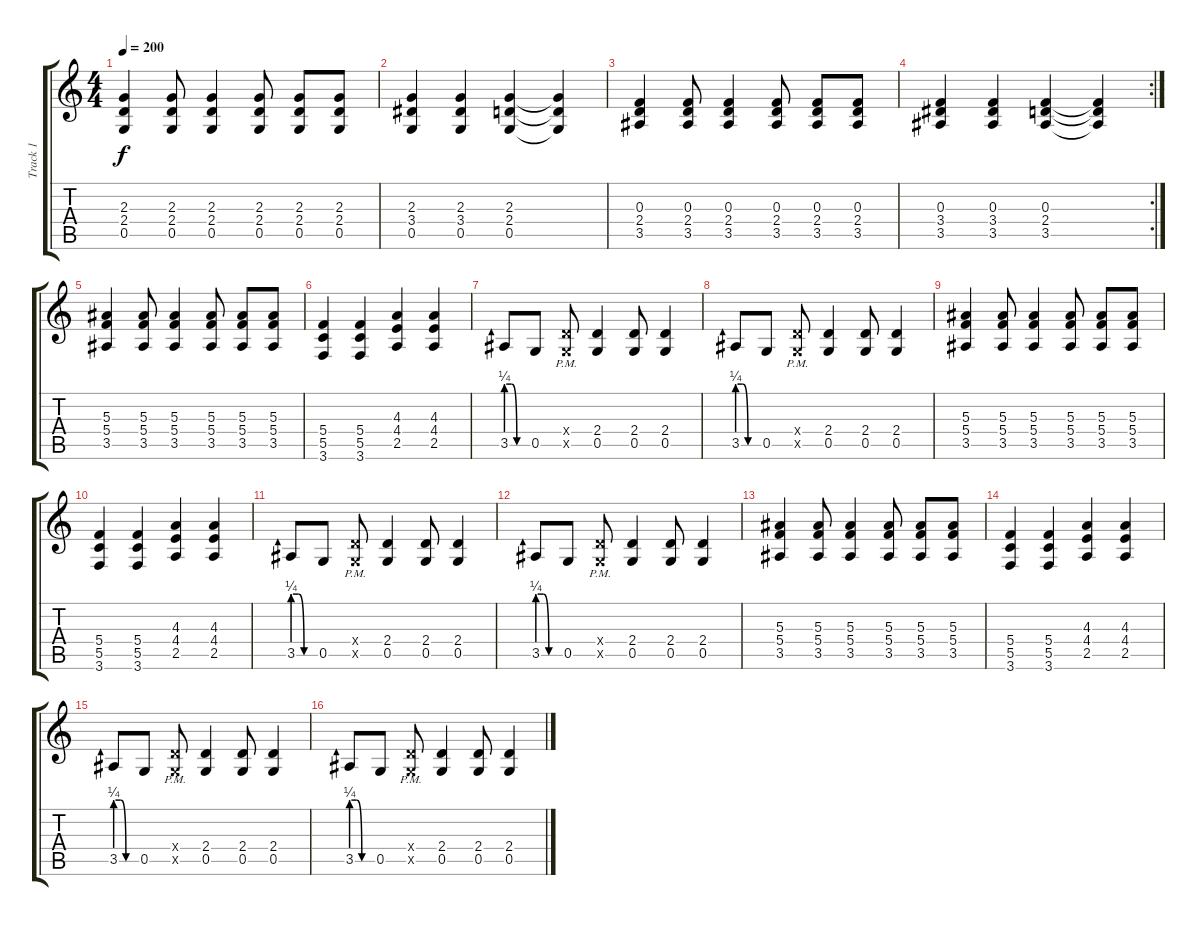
\track ("Track 1" "Track 1") {instrument overdrivenguitar}
\staff {score tabs}
\tuning (D4 A3 F3 C3 G2 D2) {hide}
\ts (4 4)
\tempo 200
\clef g2
\ks c
(2.3 2.4 0.5).4{dy f} (2.3 2.4 0.5).8 (2.3 2.4 0.5).4 (2.3 2.4 0.5).8 (2.3 2.4 0.5).8 (2.3 2.4 0.5).8 |
(2.3 3.4 0.5).4 (2.3 3.4 0.5).4 (2.3 2.4 0.5).4 (2.3{t} 2.4{t} 0.5{t}).4 |
(0.3 2.4 3.5).4 (0.3 2.4 3.5).8 (0.3 2.4 3.5).4 (0.3 2.4 3.5).8 (0.3 2.4 3.5).8 (0.3 2.4 3.5).8 |
\rc 2
(0.3 3.4 3.5).4 (0.3 3.4 3.5).4 (0.3 2.4 3.5).4 (0.3{t} 2.4{t} 3.5{t}).4 |
(5.3 5.4 3.5).4 (5.3 5.4 3.5).8 (5.3 5.4 3.5).4 (5.3 5.4 3.5).8 (5.3 5.4 3.5).8 (5.3 5.4 3.5).8 |
(5.4 5.5 3.6).4 (5.4 5.5 3.6).4 (4.3 4.4 2.5).4 (4.3 4.4 2.5).4 |
3.5{be (custom 0 1 15 1 30 0 60 0)}.8 0.5.8 (2.4{pm x} 0.5{pm x}).8 (2.4 0.5).4 (2.4 0.5).8 (2.4 0.5).4 |
3.5{be (custom 0 1 15 1 30 0 60 0)}.8 0.5.8 (2.4{pm x} 0.5{pm x}).8 (2.4 0.5).4 (2.4 0.5).8 (2.4 0.5).4 |
(5.3 5.4 3.5).4 (5.3 5.4 3.5).8 (5.3 5.4 3.5).4 (5.3 5.4 3.5).8 (5.3 5.4 3.5).8 (5.3 5.4 3.5).8 |
(5.4 5.5 3.6).4 (5.4 5.5 3.6).4 (4.3 4.4 2.5).4 (4.3 4.4 2.5).4 |
3.5{be (custom 0 1 15 1 30 0 60 0)}.8 0.5.8 (2.4{pm x} 0.5{pm x}).8 (2.4 0.5).4 (2.4 0.5).8 (2.4 0.5).4 |
3.5{be (custom 0 1 15 1 30 0 60 0)}.8 0.5.8 (2.4{pm x} 0.5{pm x}).8 (2.4 0.5).4 (2.4 0.5).8 (2.4 0.5).4 |
(5.3 5.4 3.5).4 (5.3 5.4 3.5).8 (5.3 5.4 3.5).4 (5.3 5.4 3.5).8 (5.3 5.4 3.5).8 (5.3 5.4 3.5).8 |
(5.4 5.5 3.6).4 (5.4 5.5 3.6).4 (4.3 4.4 2.5).4 (4.3 4.4 2.5).4 |
3.5{be (custom 0 1 15 1 30 0 60 0)}.8 0.5.8 (2.4{pm x} 0.5{pm x}).8 (2.4 0.5).4 (2.4 0.5).8 (2.4 0.5).4 |
3.5{be (custom 0 1 15 1 30 0 60 0)}.8 0.5.8 (2.4{pm x} 0.5{pm x}).8 (2.4 0.5).4 (2.4 0.5).8 (2.4 0.5).4
